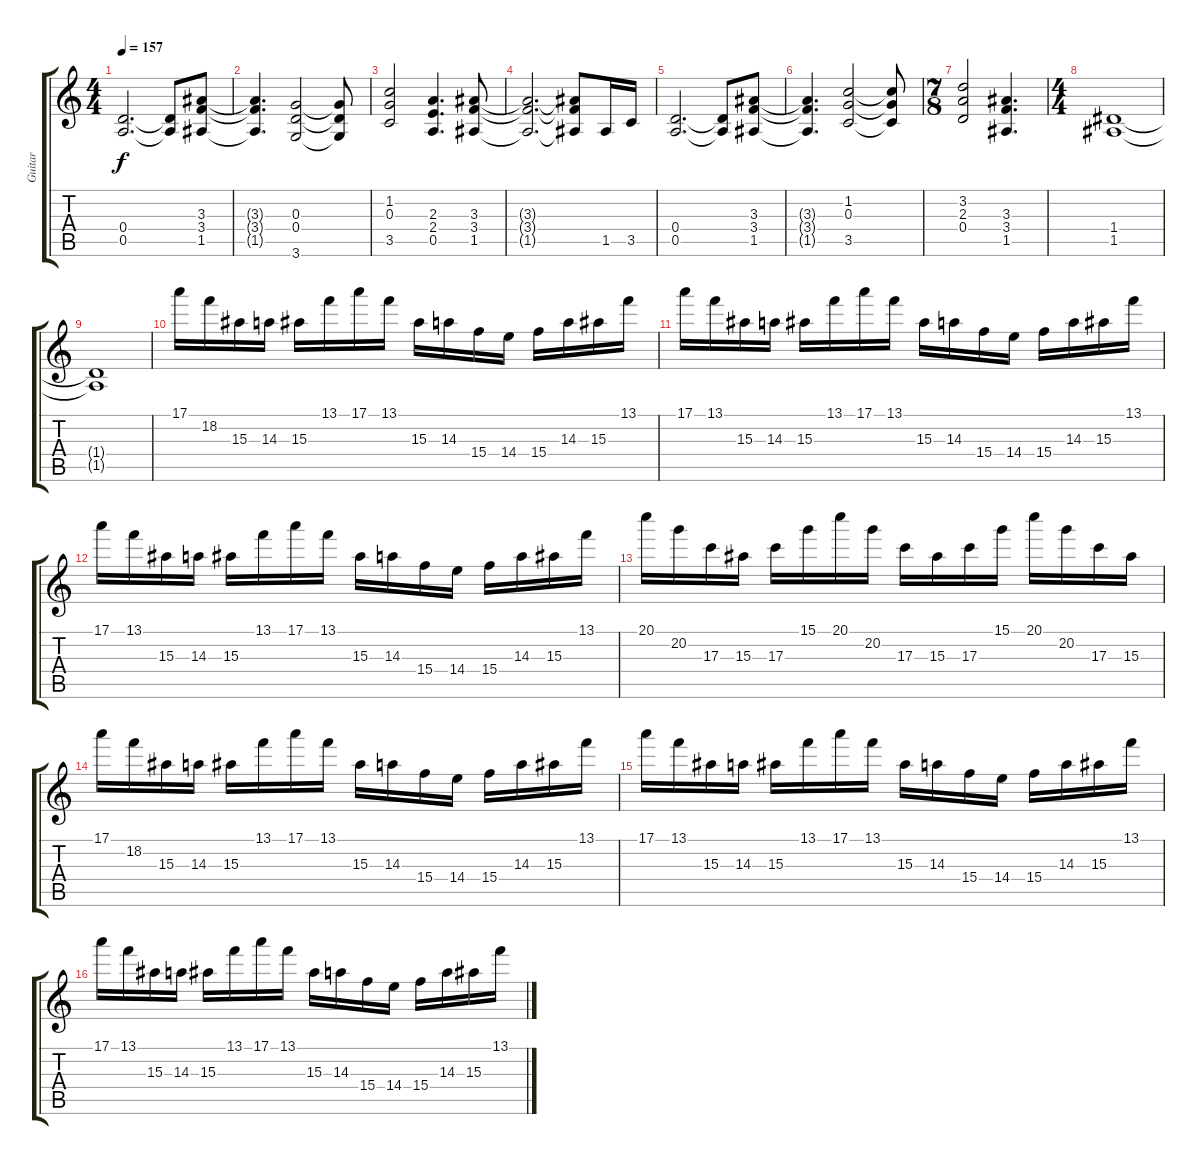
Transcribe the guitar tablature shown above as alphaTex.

\track ("Guitar " "Guitar ") {instrument distortionguitar}
\staff {score tabs}
\tuning (E4 B3 G3 D3 A2 E2) {hide}
\ts (4 4)
\tempo 157
\clef g2
\ks c
(0.4 0.5).2{d dy f} (0.4{t} 0.5{t}).8 (3.3 3.4 1.5).8 |
(3.3{t} 3.4{t} 1.5{t}).4{d} (0.3 0.4 3.6).2 (0.3{t} 0.4{t} 3.6{t}).8 |
(1.2 0.3 3.5).2 (2.3 2.4 0.5).4{d} (3.3 3.4 1.5).8 |
(3.3{t} 3.4{t} 1.5{t}).2{d} (3.3{t} 3.4{t} 1.5{t}).8 1.5.16 3.5.16 |
(0.4 0.5).2{d} (0.4{t} 0.5{t}).8 (3.3 3.4 1.5).8 |
(3.3{t} 3.4{t} 1.5{t}).4{d} (1.2 0.3 3.5).2 (1.2{t} 0.3{t} 3.5{t}).8 |
\ts (7 8)
(3.2 2.3 0.4).2 (3.3 3.4 1.5).4{d} |
\ts (4 4)
(1.4 1.5).1 |
(1.4{t} 1.5{t}).1 |
17.1.16 18.2.16 15.3.16 14.3.16 15.3.16 13.1.16 17.1.16 13.1.16 15.3.16 14.3.16 15.4.16 14.4.16 15.4.16 14.3.16 15.3.16 13.1.16 |
17.1.16 13.1.16 15.3.16 14.3.16 15.3.16 13.1.16 17.1.16 13.1.16 15.3.16 14.3.16 15.4.16 14.4.16 15.4.16 14.3.16 15.3.16 13.1.16 |
17.1.16 13.1.16 15.3.16 14.3.16 15.3.16 13.1.16 17.1.16 13.1.16 15.3.16 14.3.16 15.4.16 14.4.16 15.4.16 14.3.16 15.3.16 13.1.16 |
20.1.16 20.2.16 17.3.16 15.3.16 17.3.16 15.1.16 20.1.16 20.2.16 17.3.16 15.3.16 17.3.16 15.1.16 20.1.16 20.2.16 17.3.16 15.3.16 |
17.1.16 18.2.16 15.3.16 14.3.16 15.3.16 13.1.16 17.1.16 13.1.16 15.3.16 14.3.16 15.4.16 14.4.16 15.4.16 14.3.16 15.3.16 13.1.16 |
17.1.16 13.1.16 15.3.16 14.3.16 15.3.16 13.1.16 17.1.16 13.1.16 15.3.16 14.3.16 15.4.16 14.4.16 15.4.16 14.3.16 15.3.16 13.1.16 |
17.1.16 13.1.16 15.3.16 14.3.16 15.3.16 13.1.16 17.1.16 13.1.16 15.3.16 14.3.16 15.4.16 14.4.16 15.4.16 14.3.16 15.3.16 13.1.16
